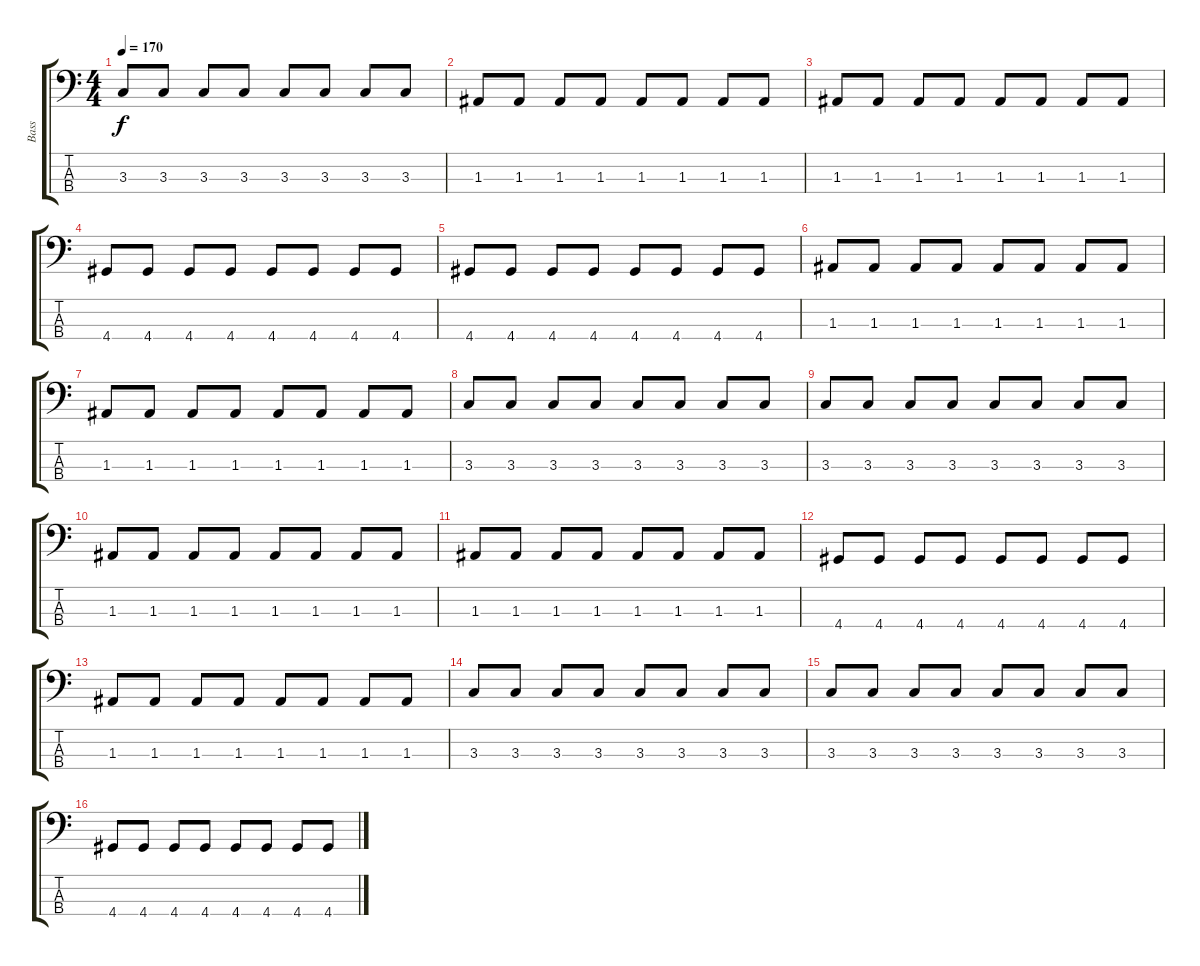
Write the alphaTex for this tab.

\track ("Bass" "Bass") {instrument electricbassfinger}
\staff {score tabs}
\tuning (G2 D2 A1 E1) {hide}
\ts (4 4)
\tempo 170
\clef f4
\ks c
3.3.8{dy f} 3.3.8 3.3.8 3.3.8 3.3.8 3.3.8 3.3.8 3.3.8 |
1.3.8 1.3.8 1.3.8 1.3.8 1.3.8 1.3.8 1.3.8 1.3.8 |
1.3.8 1.3.8 1.3.8 1.3.8 1.3.8 1.3.8 1.3.8 1.3.8 |
4.4.8 4.4.8 4.4.8 4.4.8 4.4.8 4.4.8 4.4.8 4.4.8 |
4.4.8 4.4.8 4.4.8 4.4.8 4.4.8 4.4.8 4.4.8 4.4.8 |
1.3.8 1.3.8 1.3.8 1.3.8 1.3.8 1.3.8 1.3.8 1.3.8 |
1.3.8 1.3.8 1.3.8 1.3.8 1.3.8 1.3.8 1.3.8 1.3.8 |
3.3.8 3.3.8 3.3.8 3.3.8 3.3.8 3.3.8 3.3.8 3.3.8 |
3.3.8 3.3.8 3.3.8 3.3.8 3.3.8 3.3.8 3.3.8 3.3.8 |
1.3.8 1.3.8 1.3.8 1.3.8 1.3.8 1.3.8 1.3.8 1.3.8 |
1.3.8 1.3.8 1.3.8 1.3.8 1.3.8 1.3.8 1.3.8 1.3.8 |
4.4.8 4.4.8 4.4.8 4.4.8 4.4.8 4.4.8 4.4.8 4.4.8 |
1.3.8 1.3.8 1.3.8 1.3.8 1.3.8 1.3.8 1.3.8 1.3.8 |
3.3.8 3.3.8 3.3.8 3.3.8 3.3.8 3.3.8 3.3.8 3.3.8 |
3.3.8 3.3.8 3.3.8 3.3.8 3.3.8 3.3.8 3.3.8 3.3.8 |
4.4.8 4.4.8 4.4.8 4.4.8 4.4.8 4.4.8 4.4.8 4.4.8
